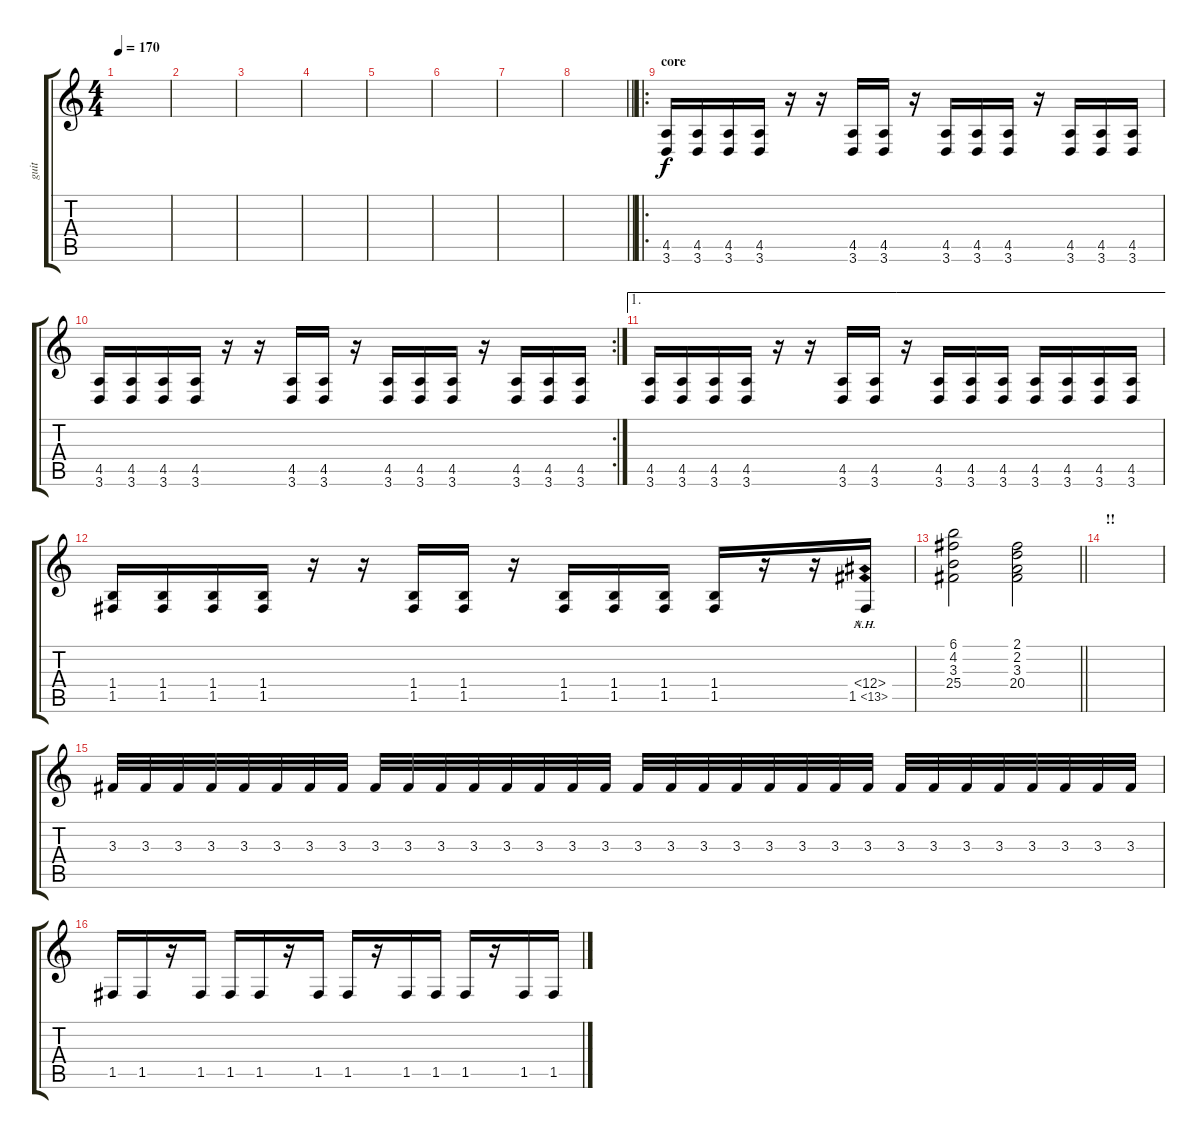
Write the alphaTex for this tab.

\track ("guit" "guit") {instrument acousticguitarsteel}
\staff {score tabs}
\tuning (C4 G3 Eb3 Bb2 F2 B1) {hide}
\ts (4 4)
\tempo 170
\clef g2
\ks c
|
|
|
|
|
|
|
\barLineRight lightlight
|
\ro
\section ("" "core")
(4.5 3.6).16 (4.5 3.6).16 (4.5 3.6).16 (4.5 3.6).16 r.16 r.16 (4.5 3.6).16 (4.5 3.6).16 r.16 (4.5 3.6).16 (4.5 3.6).16 (4.5 3.6).16 r.16 (4.5 3.6).16 (4.5 3.6).16 (4.5 3.6).16 |
\rc 2
(4.5 3.6).16 (4.5 3.6).16 (4.5 3.6).16 (4.5 3.6).16 r.16 r.16 (4.5 3.6).16 (4.5 3.6).16 r.16 (4.5 3.6).16 (4.5 3.6).16 (4.5 3.6).16 r.16 (4.5 3.6).16 (4.5 3.6).16 (4.5 3.6).16 |
\ae 1
(4.5 3.6).16 (4.5 3.6).16 (4.5 3.6).16 (4.5 3.6).16 r.16 r.16 (4.5 3.6).16 (4.5 3.6).16 r.16 (4.5 3.6).16 (4.5 3.6).16 (4.5 3.6).16 (4.5 3.6).16 (4.5 3.6).16 (4.5 3.6).16 (4.5 3.6).16 |
(1.4 1.5).16 (1.4 1.5).16 (1.4 1.5).16 (1.4 1.5).16 r.16 r.16 (1.4 1.5).16 (1.4 1.5).16 r.16 (1.4 1.5).16 (1.4 1.5).16 (1.4 1.5).16 (1.4 1.5).16 r.16 r.16 (1.4{nh} 1.5{ah 12}).16 |
\barLineRight lightlight
(6.1 4.2 3.3 25.4).2 (2.1 2.2 3.3 20.4).2 |
\section ("" "!!")
|
3.3.32 3.3.32 3.3.32 3.3.32 3.3.32 3.3.32 3.3.32 3.3.32 3.3.32 3.3.32 3.3.32 3.3.32 3.3.32 3.3.32 3.3.32 3.3.32 3.3.32 3.3.32 3.3.32 3.3.32 3.3.32 3.3.32 3.3.32 3.3.32 3.3.32 3.3.32 3.3.32 3.3.32 3.3.32 3.3.32 3.3.32 3.3.32 |
1.5.16 1.5.16 r.16 1.5.16 1.5.16 1.5.16 r.16 1.5.16 1.5.16 r.16 1.5.16 1.5.16 1.5.16 r.16 1.5.16 1.5.16
